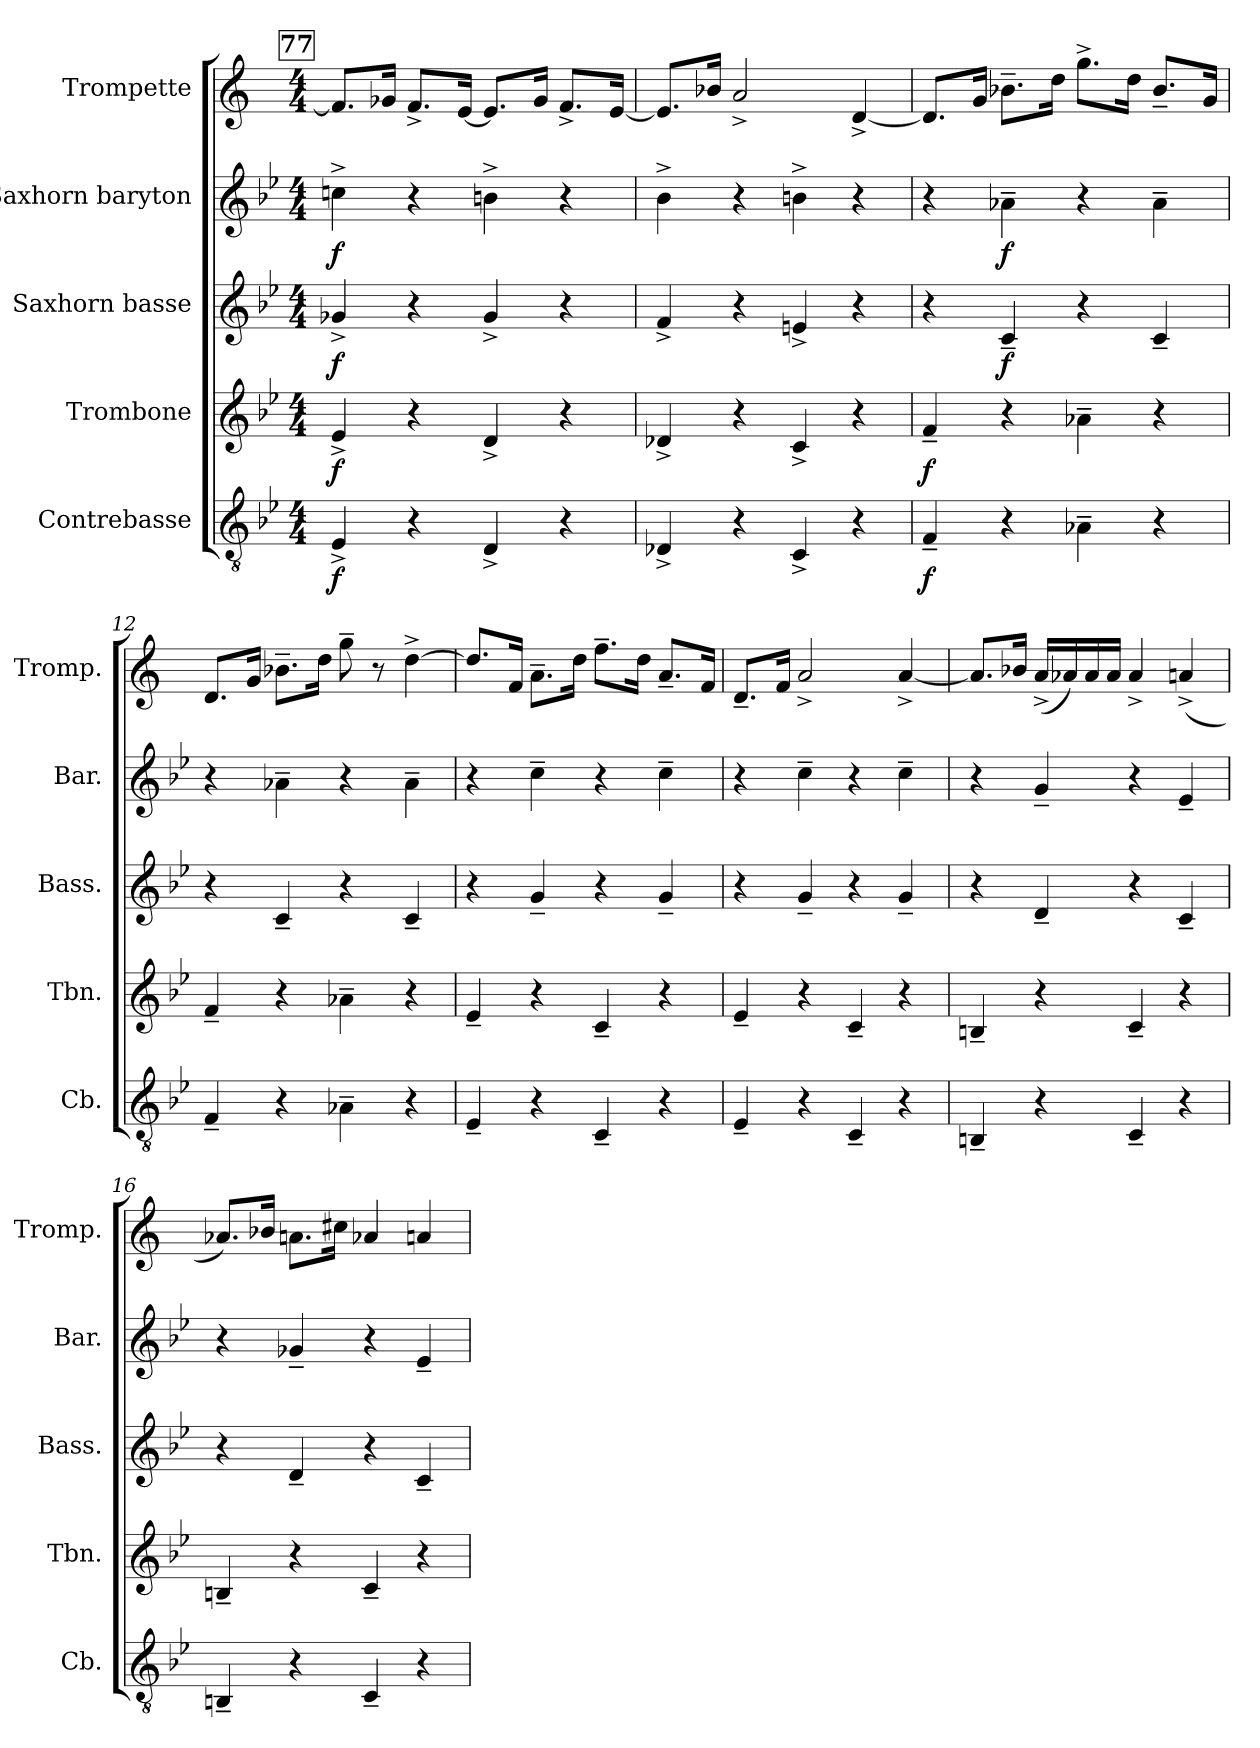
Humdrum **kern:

**kern	**dynam	**kern	**dynam	**kern	**dynam	**kern	**dynam	**kern
*part5	*part5	*part4	*part4	*part3	*part3	*part2	*part2	*part1
*staff5	*staff5	*staff4	*staff4	*staff3	*staff3	*staff2	*staff2	*staff1
*I"Contrebasse	*	*I"Trombone	*	*I"Saxhorn basse	*	*I"Saxhorn baryton	*	*I"Trompette
*I'Cb.	*	*I'Tbn.	*	*I'Bass.	*	*I'Bar.	*	*I'Tromp.
!!LO:PB:g=z
*clefGv2	*	*clefG2	*	*clefG2	*	*clefG2	*	*clefG2
*ITrd8c14	*	*ITrd8c14	*	*ITrd8c14	*	*ITrd8c14	*	*ITrd1c2
*k[b-e-]	*	*k[b-e-]	*	*k[b-e-]	*	*k[b-e-]	*	*k[b-e-]
*M4/4	*	*M4/4	*	*M4/4	*	*M4/4	*	*M4/4
!!LO:REH:place=s1:a:B:fs=14:t=77
=9	=9	=9	=9	=9	=9	=9	=9	=9
!	!LO:DY:b	!	!LO:DY:b	!	!LO:DY:b	!	!LO:DY:b	!
4EE-^/	f	4E-^/	f	4G-X^/	f	4cn^\	f	8.e-/L]
.	.	.	.	.	.	.	.	16f-X/Jk
4r	.	4r	.	4r	.	4r	.	8.e-^/L
.	.	.	.	.	.	.	.	[16d/Jk
4DD^/	.	4D^/	.	4G-^/	.	4Bn^\	.	8.d/L]
.	.	.	.	.	.	.	.	16f-/Jk
4r	.	4r	.	4r	.	4r	.	8.e-^/L
.	.	.	.	.	.	.	.	[16d/Jk
=10	=10	=10	=10	=10	=10	=10	=10	=10
4DD-X^/	.	4D-X^/	.	4F^/	.	4B-^\	.	8.d/L]
.	.	.	.	.	.	.	.	16a-X/Jk
4r	.	4r	.	4r	.	4r	.	2g^/
4CC^/	.	4C^/	.	4En^/	.	4Bn^\	.	.
4r	.	4r	.	4r	.	4r	.	[4c^/
=11	=11	=11	=11	=11	=11	=11	=11	=11
!	!LO:DY:b	!	!LO:DY:b	!	!	!	!	!
4FF~/	f	4F~/	f	4r	.	4r	.	8.c/L]
.	.	.	.	.	.	.	.	16f/Jk
!	!	!	!	!	!LO:DY:b	!	!LO:DY:b	!
4r	.	4r	.	4C~/	f	4A-X~\	f	8.a-X~\L
.	.	.	.	.	.	.	.	16cc\Jk
4AA-X~\	.	4A-X~\	.	4r	.	4r	.	8.ff^\L
.	.	.	.	.	.	.	.	16cc\Jk
4r	.	4r	.	4C~/	.	4A-~\	.	8.a-~/L
.	.	.	.	.	.	.	.	16f/Jk
=12	=12	=12	=12	=12	=12	=12	=12	=12
4FF~/	.	4F~/	.	4r	.	4r	.	8.c/L
.	.	.	.	.	.	.	.	16f/Jk
4r	.	4r	.	4C~/	.	4A-X~\	.	8.a-X~\L
.	.	.	.	.	.	.	.	16cc\Jk
4AA-X~\	.	4A-X~\	.	4r	.	4r	.	8ff~\
.	.	.	.	.	.	.	.	8r
4r	.	4r	.	4C~/	.	4A-~\	.	[4cc^\
!!LO:LB:g=z
=13	=13	=13	=13	=13	=13	=13	=13	=13
4EE-~/	.	4E-~/	.	4r	.	4r	.	8.cc/L]
.	.	.	.	.	.	.	.	16e-/Jk
4r	.	4r	.	4G~/	.	4c~\	.	8.g~\L
.	.	.	.	.	.	.	.	16cc\Jk
4CC~/	.	4C~/	.	4r	.	4r	.	8.ee-~\L
.	.	.	.	.	.	.	.	16cc\Jk
4r	.	4r	.	4G~/	.	4c~\	.	8.g~/L
.	.	.	.	.	.	.	.	16e-/Jk
=14	=14	=14	=14	=14	=14	=14	=14	=14
4EE-~/	.	4E-~/	.	4r	.	4r	.	8.c~/L
.	.	.	.	.	.	.	.	16e-/Jk
4r	.	4r	.	4G~/	.	4c~\	.	2g^/
4CC~/	.	4C~/	.	4r	.	4r	.	.
4r	.	4r	.	4G~/	.	4c~\	.	[4g^/
=15	=15	=15	=15	=15	=15	=15	=15	=15
4BBBn~/	.	4BBn~/	.	4r	.	4r	.	8.g/L]
.	.	.	.	.	.	.	.	16a-X/Jk
4r	.	4r	.	4D~/	.	4G~/	.	(<16g^/LL
.	.	.	.	.	.	.	.	16g-X/)
.	.	.	.	.	.	.	.	16g-/
.	.	.	.	.	.	.	.	16g-/JJ
4CC~/	.	4C~/	.	4r	.	4r	.	4g-^/
4r	.	4r	.	4C~/	.	4E-~/	.	(<4gn^/
=16	=16	=16	=16	=16	=16	=16	=16	=16
4BBBn~/	.	4BBn~/	.	4r	.	4r	.	8.g-X/L)
.	.	.	.	.	.	.	.	16a-X/Jk
4r	.	4r	.	4D~/	.	4G-X~/	.	8.gn\L
.	.	.	.	.	.	.	.	16bn\Jk
4CC~/	.	4C~/	.	4r	.	4r	.	4g-X/
4r	.	4r	.	4C~/	.	4E-~/	.	4gn/
=	=	=	=	=	=	=	=	=
*-	*-	*-	*-	*-	*-	*-	*-	*-
